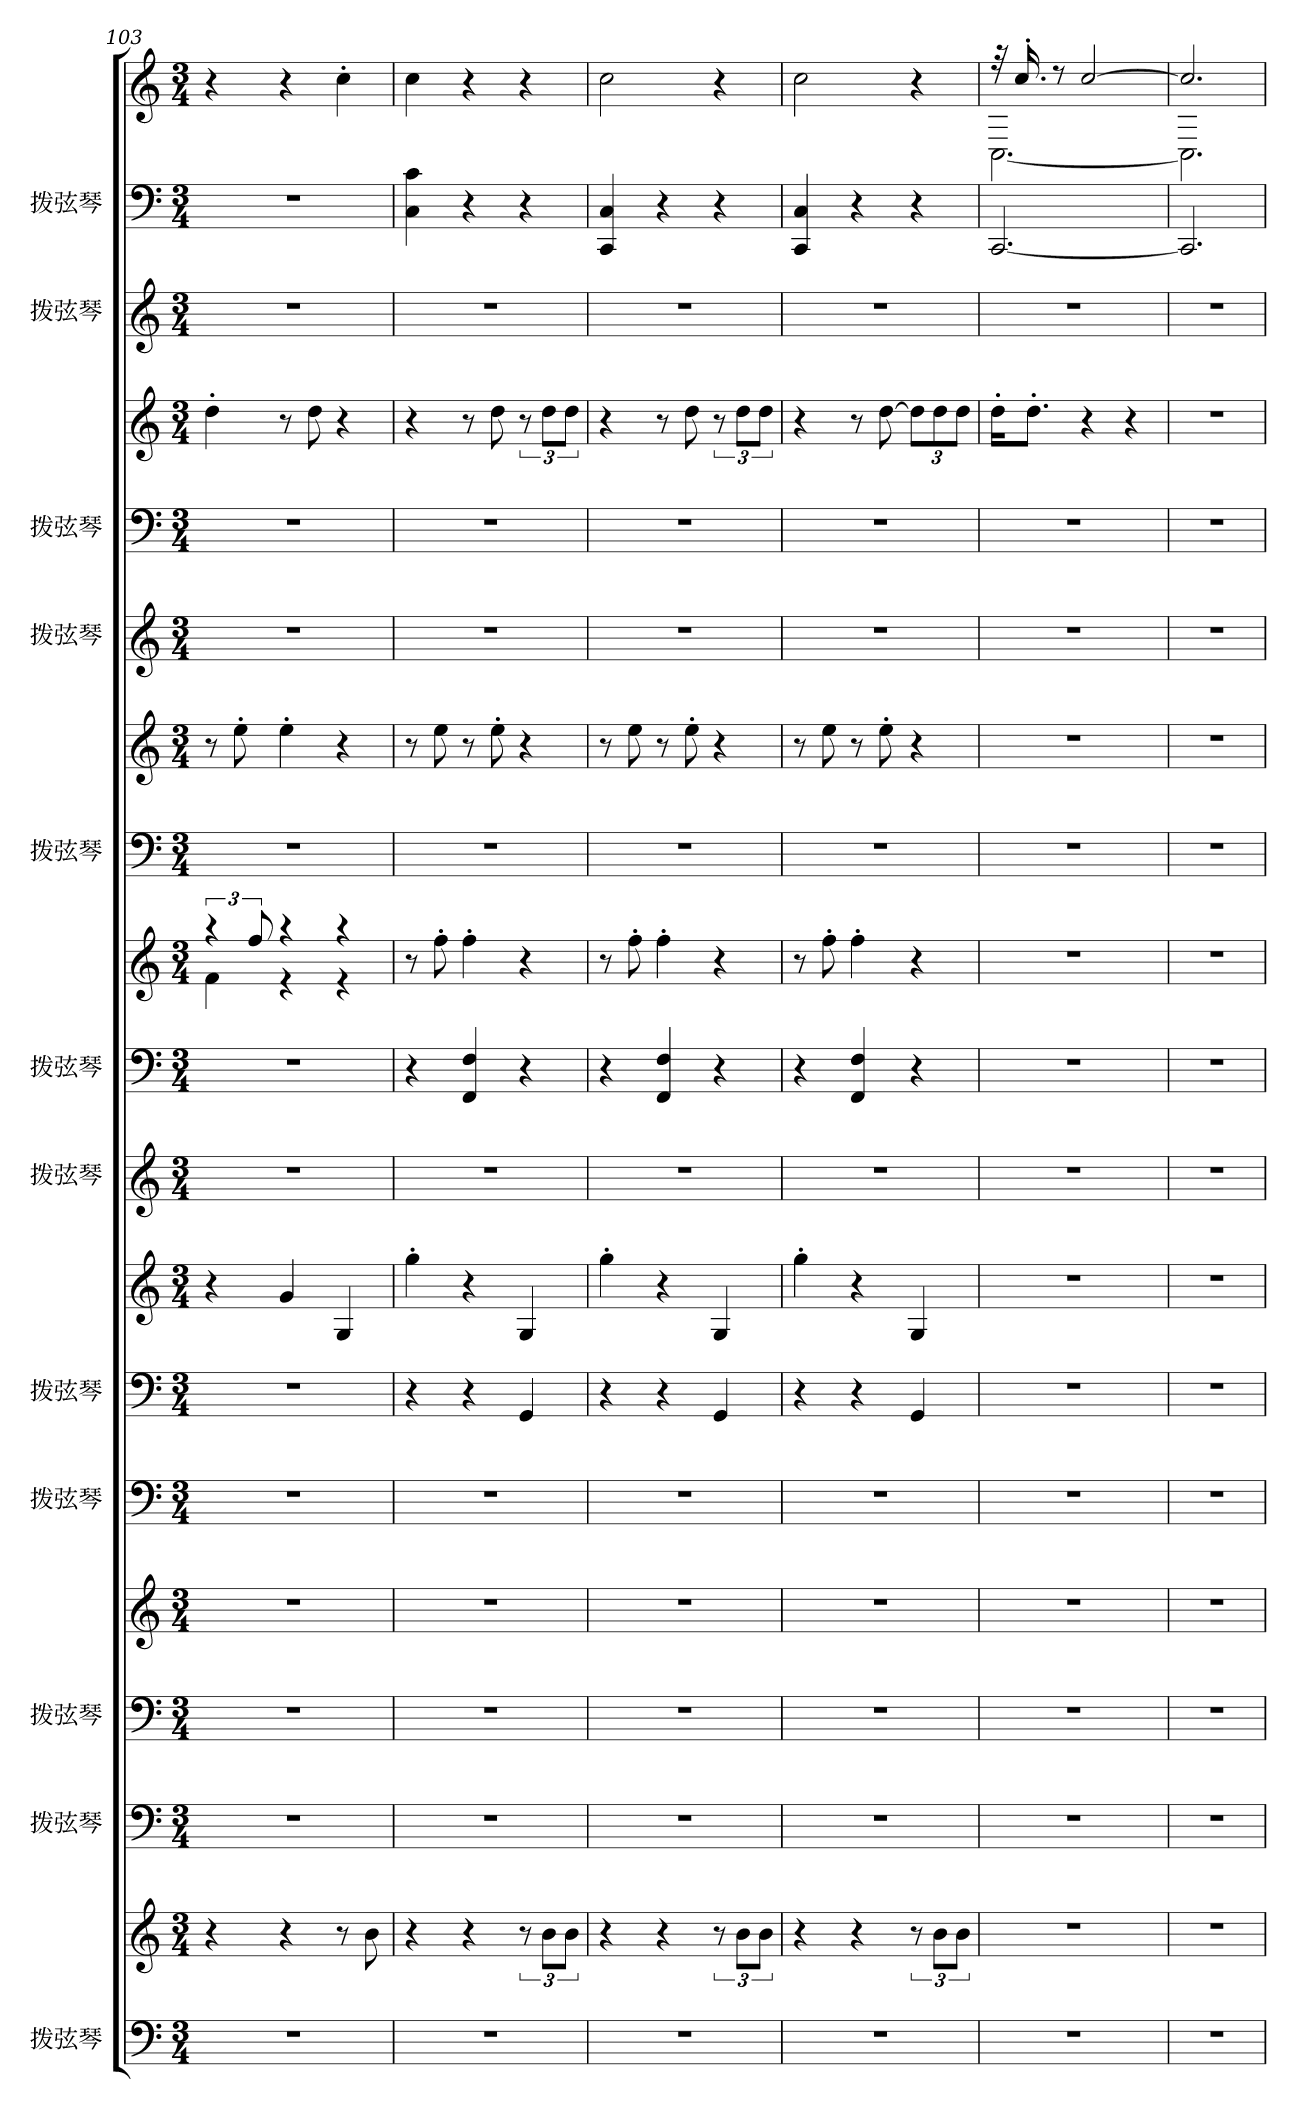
**kern	**kern	**kern	**kern	**kern	**kern	**kern	**kern	**kern	**kern	**kern	**kern	**kern	**kern	**kern	**kern	**kern	**kern	**kern
*part12	*part12	*part11	*part10	*part10	*part9	*part8	*part8	*part7	*part6	*part6	*part5	*part5	*part4	*part3	*part3	*part2	*part1	*part1
*staff19	*staff18	*staff17	*staff16	*staff15	*staff14	*staff13	*staff12	*staff11	*staff10	*staff9	*staff8	*staff7	*staff6	*staff5	*staff4	*staff3	*staff2	*staff1
*I"拨弦琴	*	*I"拨弦琴	*I"拨弦琴	*	*I"拨弦琴	*I"拨弦琴	*	*I"拨弦琴	*I"拨弦琴	*	*I"拨弦琴	*	*I"拨弦琴	*I"拨弦琴	*	*I"拨弦琴	*I"拨弦琴	*
*clefF4	*clefG2	*clefF4	*clefF4	*clefG2	*clefF4	*clefF4	*clefG2	*clefG2	*clefF4	*clefG2	*clefF4	*clefG2	*clefG2	*clefF4	*clefG2	*clefG2	*clefF4	*clefG2
*k[]	*k[]	*k[]	*k[]	*k[]	*k[]	*k[]	*k[]	*k[]	*k[]	*k[]	*k[]	*k[]	*k[]	*k[]	*k[]	*k[]	*k[]	*k[]
*M3/4	*M3/4	*M3/4	*M3/4	*M3/4	*M3/4	*M3/4	*M3/4	*M3/4	*M3/4	*M3/4	*M3/4	*M3/4	*M3/4	*M3/4	*M3/4	*M3/4	*M3/4	*M3/4
=103	=103	=103	=103	=103	=103	=103	=103	=103	=103	=103	=103	=103	=103	=103	=103	=103	=103	=103
*	*	*	*	*	*	*	*	*	*	*^	*	*	*	*	*	*	*	*
2.r	4r	2.r	2.r	2.r	2.r	2.r	4r	2.r	2.r	6r	4f\	2.r	8r	2.r	2.r	4dd'\	2.r	2.r	4r
.	.	.	.	.	.	.	.	.	.	.	.	.	8ee'\	.	.	.	.	.	.
.	.	.	.	.	.	.	.	.	.	12ff/	.	.	.	.	.	.	.	.	.
.	4r	.	.	.	.	.	4g/	.	.	4r	4r	.	4ee'\	.	.	8r	.	.	4r
.	.	.	.	.	.	.	.	.	.	.	.	.	.	.	.	8dd\	.	.	.
.	8r	.	.	.	.	.	4G/	.	.	4r	4r	.	4r	.	.	4r	.	.	4cc'\
.	8b\	.	.	.	.	.	.	.	.	.	.	.	.	.	.	.	.	.	.
*	*	*	*	*	*	*	*	*	*	*v	*v	*	*	*	*	*	*	*	*
=104	=104	=104	=104	=104	=104	=104	=104	=104	=104	=104	=104	=104	=104	=104	=104	=104	=104	=104
2.r	4r	2.r	2.r	2.r	2.r	4r	4gg'\	2.r	4r	8r	2.r	8r	2.r	2.r	4r	2.r	4C\ 4c\	4cc\
.	.	.	.	.	.	.	.	.	.	8ff'\	.	8ee\	.	.	.	.	.	.
.	4r	.	.	.	.	4r	4r	.	4FF/ 4F/	4ff'\	.	8r	.	.	8r	.	4r	4r
.	.	.	.	.	.	.	.	.	.	.	.	8ee'\	.	.	8dd\	.	.	.
.	12r	.	.	.	.	4GG/	4G/	.	4r	4r	.	4r	.	.	12r	.	4r	4r
.	12b\L	.	.	.	.	.	.	.	.	.	.	.	.	.	12dd\L	.	.	.
.	12b\J	.	.	.	.	.	.	.	.	.	.	.	.	.	12dd\J	.	.	.
=105	=105	=105	=105	=105	=105	=105	=105	=105	=105	=105	=105	=105	=105	=105	=105	=105	=105	=105
2.r	4r	2.r	2.r	2.r	2.r	4r	4gg'\	2.r	4r	8r	2.r	8r	2.r	2.r	4r	2.r	4CC/ 4C/	2cc\
.	.	.	.	.	.	.	.	.	.	8ff'\	.	8ee\	.	.	.	.	.	.
.	4r	.	.	.	.	4r	4r	.	4FF/ 4F/	4ff'\	.	8r	.	.	8r	.	4r	.
.	.	.	.	.	.	.	.	.	.	.	.	8ee'\	.	.	8dd\	.	.	.
.	12r	.	.	.	.	4GG/	4G/	.	4r	4r	.	4r	.	.	12r	.	4r	4r
.	12b\L	.	.	.	.	.	.	.	.	.	.	.	.	.	12dd\L	.	.	.
.	12b\J	.	.	.	.	.	.	.	.	.	.	.	.	.	12dd\J	.	.	.
=106	=106	=106	=106	=106	=106	=106	=106	=106	=106	=106	=106	=106	=106	=106	=106	=106	=106	=106
2.r	4r	2.r	2.r	2.r	2.r	4r	4gg'\	2.r	4r	8r	2.r	8r	2.r	2.r	4r	2.r	4CC/ 4C/	2cc\
.	.	.	.	.	.	.	.	.	.	8ff'\	.	8ee\	.	.	.	.	.	.
.	4r	.	.	.	.	4r	4r	.	4FF/ 4F/	4ff'\	.	8r	.	.	8r	.	4r	.
.	.	.	.	.	.	.	.	.	.	.	.	8ee'\	.	.	[8dd\	.	.	.
*	*	*	*	*	*	*	*	*	*	*	*	*	*	*	*Xbrackettup	*	*	*
.	12r	.	.	.	.	4GG/	4G/	.	4r	4r	.	4r	.	.	12dd\L]	.	4r	4r
.	12b\L	.	.	.	.	.	.	.	.	.	.	.	.	.	12dd\	.	.	.
.	12b\J	.	.	.	.	.	.	.	.	.	.	.	.	.	12dd\J	.	.	.
!!LO:PB:g=z
=107	=107	=107	=107	=107	=107	=107	=107	=107	=107	=107	=107	=107	=107	=107	=107	=107	=107	=107
*	*	*	*	*	*	*	*	*	*	*	*	*	*	*	*	*	*	*^
2.r	2.r	2.r	2.r	2.r	2.r	2.r	2.r	2.r	2.r	2.r	2.r	2.r	2.r	2.r	16dd'\KL	2.r	[2.CC/	32r	[2.C\
.	.	.	.	.	.	.	.	.	.	.	.	.	.	.	.	.	.	16.cc'/	.
.	.	.	.	.	.	.	.	.	.	.	.	.	.	.	8.dd'\J	.	.	.	.
.	.	.	.	.	.	.	.	.	.	.	.	.	.	.	.	.	.	8r	.
.	.	.	.	.	.	.	.	.	.	.	.	.	.	.	4r	.	.	[2cc/	.
.	.	.	.	.	.	.	.	.	.	.	.	.	.	.	4r	.	.	.	.
=108	=108	=108	=108	=108	=108	=108	=108	=108	=108	=108	=108	=108	=108	=108	=108	=108	=108	=108	=108
2.r	2.r	2.r	2.r	2.r	2.r	2.r	2.r	2.r	2.r	2.r	2.r	2.r	2.r	2.r	2.r	2.r	2.CC/]	2.cc/]	2.C\]
*	*	*	*	*	*	*	*	*	*	*	*	*	*	*	*	*	*	*v	*v
=	=	=	=	=	=	=	=	=	=	=	=	=	=	=	=	=	=	=
*-	*-	*-	*-	*-	*-	*-	*-	*-	*-	*-	*-	*-	*-	*-	*-	*-	*-	*-
